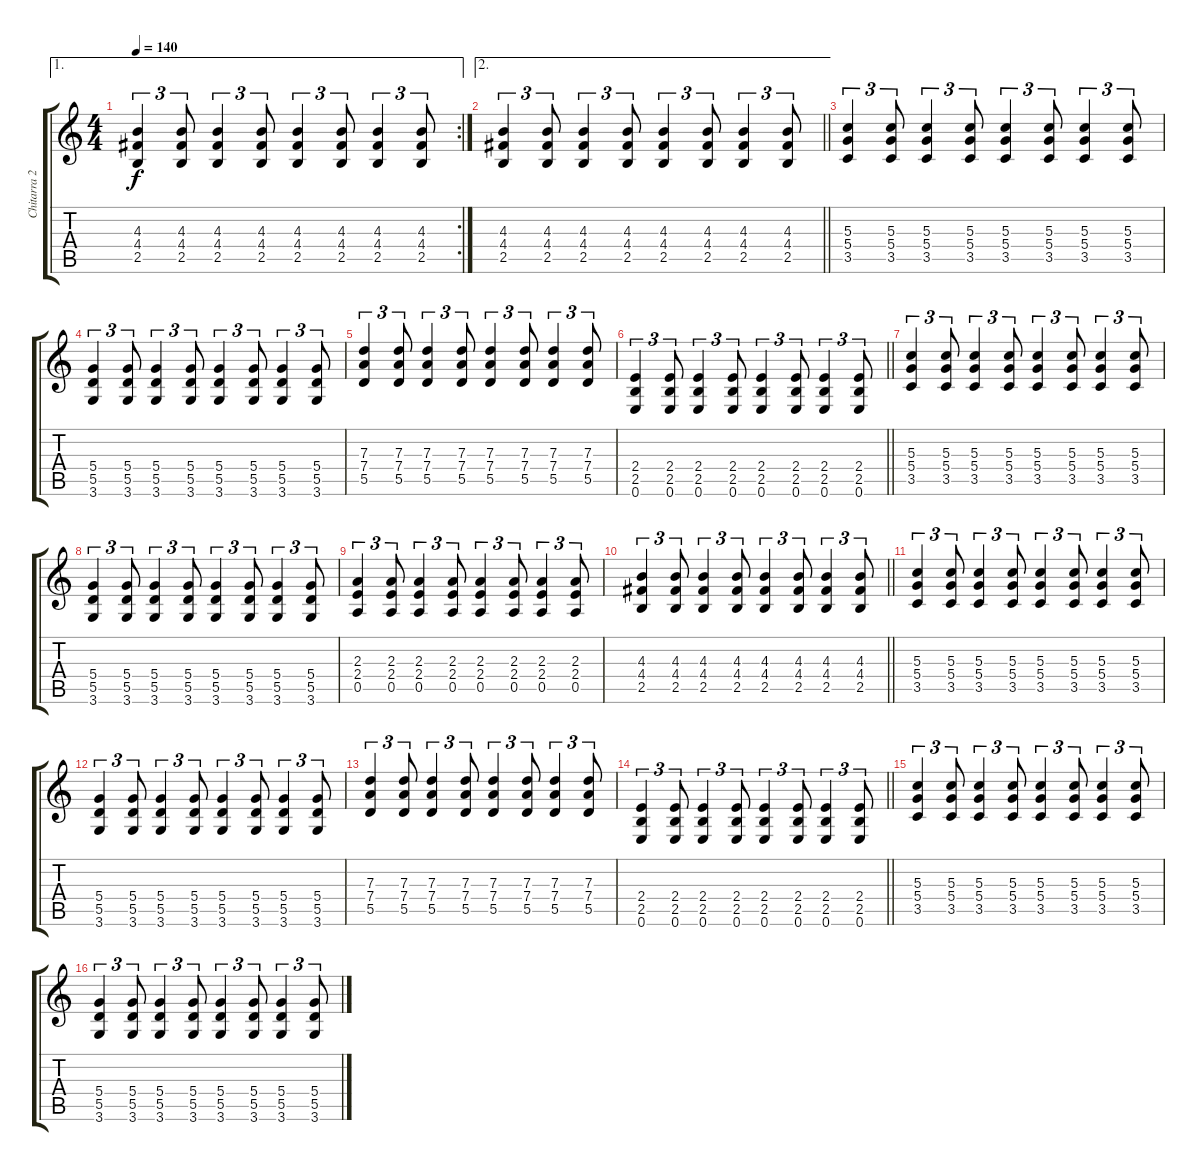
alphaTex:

\track ("Chitarra 2" "Chitarra 2") {instrument overdrivenguitar}
\staff {score tabs}
\tuning (E4 B3 G3 D3 A2 E2) {hide}
\ae 1
\rc 2
\ts (4 4)
\tempo 140
\clef g2
\ks c
(4.3 4.4 2.5).4{tu (3 2) dy f} (4.3 4.4 2.5).8{tu (3 2)} (4.3 4.4 2.5).4{tu (3 2)} (4.3 4.4 2.5).8{tu (3 2)} (4.3 4.4 2.5).4{tu (3 2)} (4.3 4.4 2.5).8{tu (3 2)} (4.3 4.4 2.5).4{tu (3 2)} (4.3 4.4 2.5).8{tu (3 2)} |
\ae 2
\barLineRight lightlight
(4.3 4.4 2.5).4{tu (3 2)} (4.3 4.4 2.5).8{tu (3 2)} (4.3 4.4 2.5).4{tu (3 2)} (4.3 4.4 2.5).8{tu (3 2)} (4.3 4.4 2.5).4{tu (3 2)} (4.3 4.4 2.5).8{tu (3 2)} (4.3 4.4 2.5).4{tu (3 2)} (4.3 4.4 2.5).8{tu (3 2)} |
(5.3 5.4 3.5).4{tu (3 2)} (5.3 5.4 3.5).8{tu (3 2)} (5.3 5.4 3.5).4{tu (3 2)} (5.3 5.4 3.5).8{tu (3 2)} (5.3 5.4 3.5).4{tu (3 2)} (5.3 5.4 3.5).8{tu (3 2)} (5.3 5.4 3.5).4{tu (3 2)} (5.3 5.4 3.5).8{tu (3 2)} |
(5.4 5.5 3.6).4{tu (3 2)} (5.4 5.5 3.6).8{tu (3 2)} (5.4 5.5 3.6).4{tu (3 2)} (5.4 5.5 3.6).8{tu (3 2)} (5.4 5.5 3.6).4{tu (3 2)} (5.4 5.5 3.6).8{tu (3 2)} (5.4 5.5 3.6).4{tu (3 2)} (5.4 5.5 3.6).8{tu (3 2)} |
(7.3 7.4 5.5).4{tu (3 2)} (7.3 7.4 5.5).8{tu (3 2)} (7.3 7.4 5.5).4{tu (3 2)} (7.3 7.4 5.5).8{tu (3 2)} (7.3 7.4 5.5).4{tu (3 2)} (7.3 7.4 5.5).8{tu (3 2)} (7.3 7.4 5.5).4{tu (3 2)} (7.3 7.4 5.5).8{tu (3 2)} |
\barLineRight lightlight
(2.4 2.5 0.6).4{tu (3 2)} (2.4 2.5 0.6).8{tu (3 2)} (2.4 2.5 0.6).4{tu (3 2)} (2.4 2.5 0.6).8{tu (3 2)} (2.4 2.5 0.6).4{tu (3 2)} (2.4 2.5 0.6).8{tu (3 2)} (2.4 2.5 0.6).4{tu (3 2)} (2.4 2.5 0.6).8{tu (3 2)} |
(5.3 5.4 3.5).4{tu (3 2)} (5.3 5.4 3.5).8{tu (3 2)} (5.3 5.4 3.5).4{tu (3 2)} (5.3 5.4 3.5).8{tu (3 2)} (5.3 5.4 3.5).4{tu (3 2)} (5.3 5.4 3.5).8{tu (3 2)} (5.3 5.4 3.5).4{tu (3 2)} (5.3 5.4 3.5).8{tu (3 2)} |
(5.4 5.5 3.6).4{tu (3 2)} (5.4 5.5 3.6).8{tu (3 2)} (5.4 5.5 3.6).4{tu (3 2)} (5.4 5.5 3.6).8{tu (3 2)} (5.4 5.5 3.6).4{tu (3 2)} (5.4 5.5 3.6).8{tu (3 2)} (5.4 5.5 3.6).4{tu (3 2)} (5.4 5.5 3.6).8{tu (3 2)} |
(2.3 2.4 0.5).4{tu (3 2)} (2.3 2.4 0.5).8{tu (3 2)} (2.3 2.4 0.5).4{tu (3 2)} (2.3 2.4 0.5).8{tu (3 2)} (2.3 2.4 0.5).4{tu (3 2)} (2.3 2.4 0.5).8{tu (3 2)} (2.3 2.4 0.5).4{tu (3 2)} (2.3 2.4 0.5).8{tu (3 2)} |
\barLineRight lightlight
(4.3 4.4 2.5).4{tu (3 2)} (4.3 4.4 2.5).8{tu (3 2)} (4.3 4.4 2.5).4{tu (3 2)} (4.3 4.4 2.5).8{tu (3 2)} (4.3 4.4 2.5).4{tu (3 2)} (4.3 4.4 2.5).8{tu (3 2)} (4.3 4.4 2.5).4{tu (3 2)} (4.3 4.4 2.5).8{tu (3 2)} |
(5.3 5.4 3.5).4{tu (3 2)} (5.3 5.4 3.5).8{tu (3 2)} (5.3 5.4 3.5).4{tu (3 2)} (5.3 5.4 3.5).8{tu (3 2)} (5.3 5.4 3.5).4{tu (3 2)} (5.3 5.4 3.5).8{tu (3 2)} (5.3 5.4 3.5).4{tu (3 2)} (5.3 5.4 3.5).8{tu (3 2)} |
(5.4 5.5 3.6).4{tu (3 2)} (5.4 5.5 3.6).8{tu (3 2)} (5.4 5.5 3.6).4{tu (3 2)} (5.4 5.5 3.6).8{tu (3 2)} (5.4 5.5 3.6).4{tu (3 2)} (5.4 5.5 3.6).8{tu (3 2)} (5.4 5.5 3.6).4{tu (3 2)} (5.4 5.5 3.6).8{tu (3 2)} |
(7.3 7.4 5.5).4{tu (3 2)} (7.3 7.4 5.5).8{tu (3 2)} (7.3 7.4 5.5).4{tu (3 2)} (7.3 7.4 5.5).8{tu (3 2)} (7.3 7.4 5.5).4{tu (3 2)} (7.3 7.4 5.5).8{tu (3 2)} (7.3 7.4 5.5).4{tu (3 2)} (7.3 7.4 5.5).8{tu (3 2)} |
\barLineRight lightlight
(2.4 2.5 0.6).4{tu (3 2)} (2.4 2.5 0.6).8{tu (3 2)} (2.4 2.5 0.6).4{tu (3 2)} (2.4 2.5 0.6).8{tu (3 2)} (2.4 2.5 0.6).4{tu (3 2)} (2.4 2.5 0.6).8{tu (3 2)} (2.4 2.5 0.6).4{tu (3 2)} (2.4 2.5 0.6).8{tu (3 2)} |
(5.3 5.4 3.5).4{tu (3 2)} (5.3 5.4 3.5).8{tu (3 2)} (5.3 5.4 3.5).4{tu (3 2)} (5.3 5.4 3.5).8{tu (3 2)} (5.3 5.4 3.5).4{tu (3 2)} (5.3 5.4 3.5).8{tu (3 2)} (5.3 5.4 3.5).4{tu (3 2)} (5.3 5.4 3.5).8{tu (3 2)} |
(5.4 5.5 3.6).4{tu (3 2)} (5.4 5.5 3.6).8{tu (3 2)} (5.4 5.5 3.6).4{tu (3 2)} (5.4 5.5 3.6).8{tu (3 2)} (5.4 5.5 3.6).4{tu (3 2)} (5.4 5.5 3.6).8{tu (3 2)} (5.4 5.5 3.6).4{tu (3 2)} (5.4 5.5 3.6).8{tu (3 2)}
